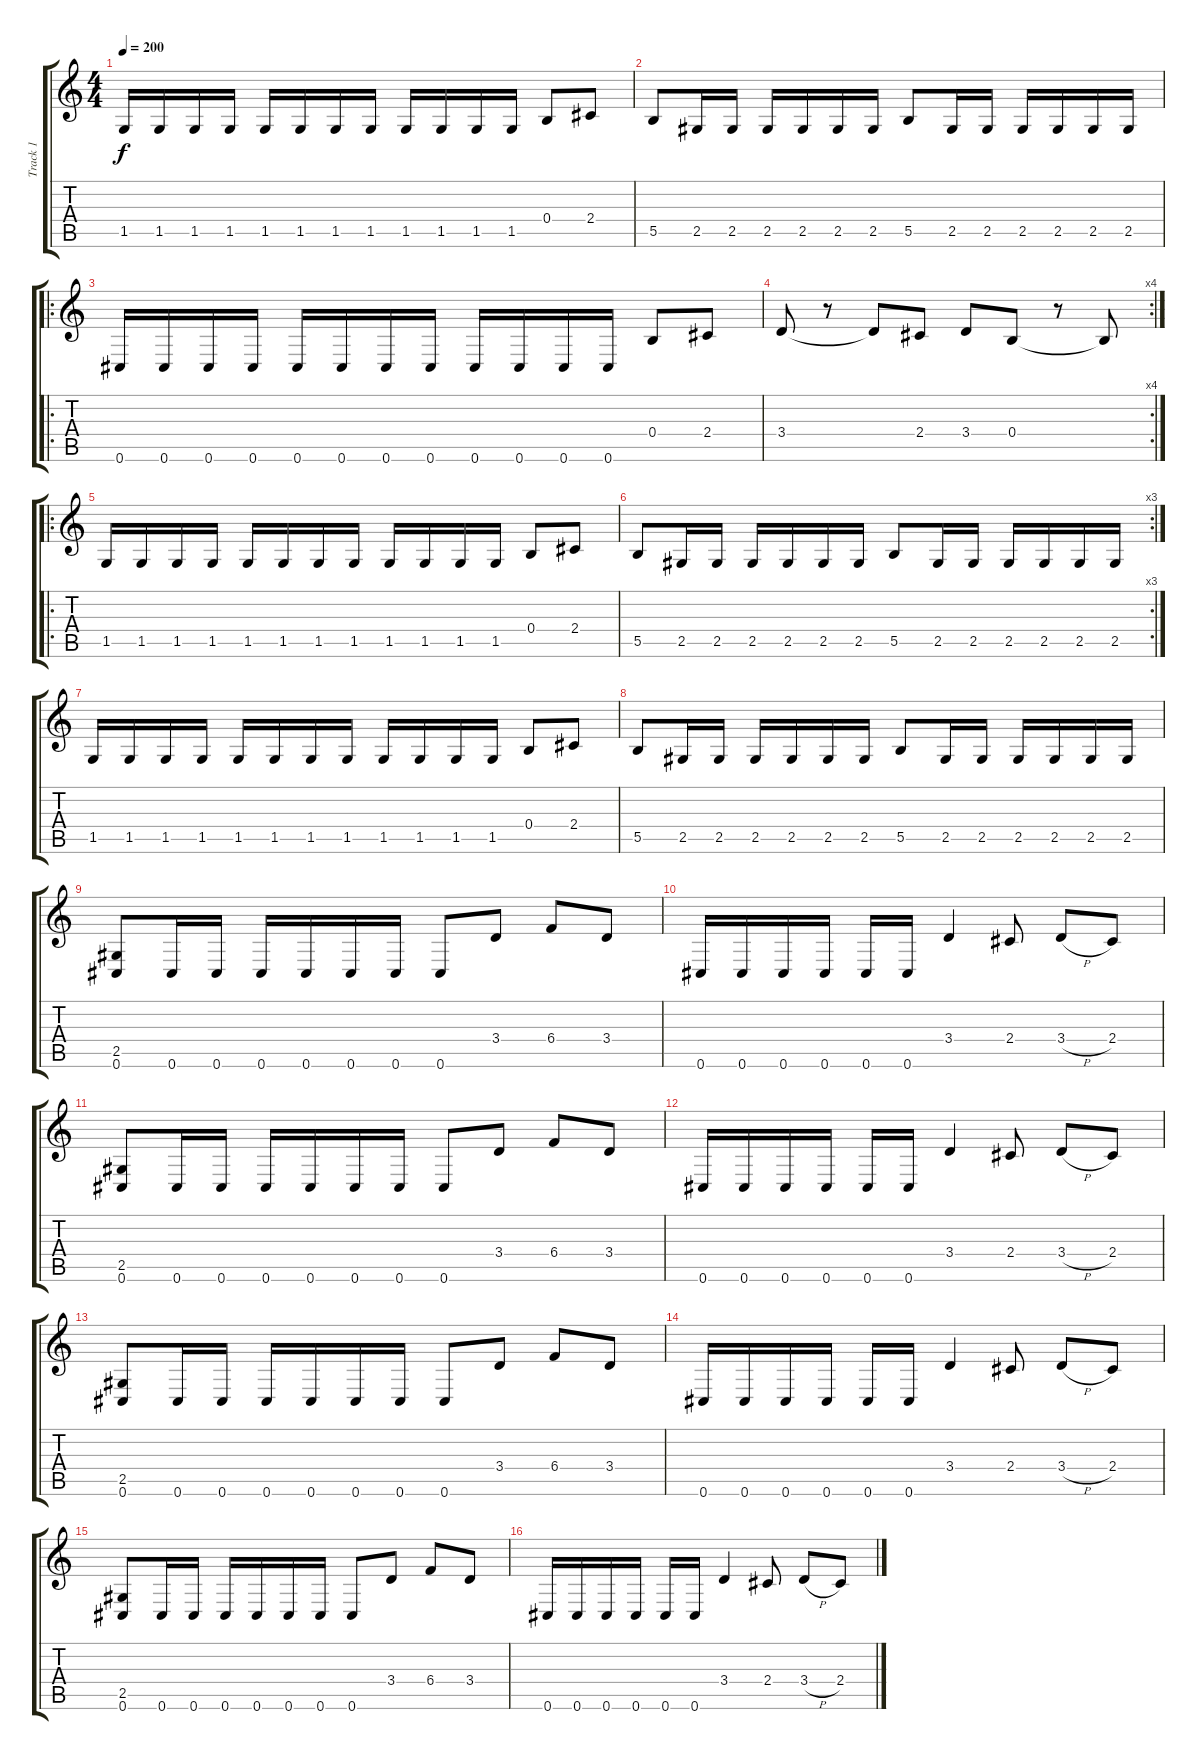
\track ("Track 1" "Track 1") {instrument distortionguitar}
\staff {score tabs}
\tuning (Db4 Ab3 E3 B2 Gb2 Db2) {hide}
\ts (4 4)
\tempo 200
\clef g2
\ks c
1.5.16{dy f} 1.5.16 1.5.16 1.5.16 1.5.16 1.5.16 1.5.16 1.5.16 1.5.16 1.5.16 1.5.16 1.5.16 0.4.8 2.4.8 |
5.5.8 2.5.16 2.5.16 2.5.16 2.5.16 2.5.16 2.5.16 5.5.8 2.5.16 2.5.16 2.5.16 2.5.16 2.5.16 2.5.16 |
\ro
0.6.16 0.6.16 0.6.16 0.6.16 0.6.16 0.6.16 0.6.16 0.6.16 0.6.16 0.6.16 0.6.16 0.6.16 0.4.8 2.4.8 |
\rc 4
3.4.8 r.8 3.4{t}.8 2.4.8 3.4.8 0.4.8 r.8 0.4{t}.8 |
\ro
1.5.16 1.5.16 1.5.16 1.5.16 1.5.16 1.5.16 1.5.16 1.5.16 1.5.16 1.5.16 1.5.16 1.5.16 0.4.8 2.4.8 |
\rc 3
5.5.8 2.5.16 2.5.16 2.5.16 2.5.16 2.5.16 2.5.16 5.5.8 2.5.16 2.5.16 2.5.16 2.5.16 2.5.16 2.5.16 |
1.5.16 1.5.16 1.5.16 1.5.16 1.5.16 1.5.16 1.5.16 1.5.16 1.5.16 1.5.16 1.5.16 1.5.16 0.4.8 2.4.8 |
5.5.8 2.5.16 2.5.16 2.5.16 2.5.16 2.5.16 2.5.16 5.5.8 2.5.16 2.5.16 2.5.16 2.5.16 2.5.16 2.5.16 |
(2.5 0.6).8 0.6.16 0.6.16 0.6.16 0.6.16 0.6.16 0.6.16 0.6.8 3.4.8 6.4.8 3.4.8 |
0.6.16 0.6.16 0.6.16 0.6.16 0.6.16 0.6.16 3.4.4 2.4.8 3.4{h}.8 2.4.8 |
(2.5 0.6).8 0.6.16 0.6.16 0.6.16 0.6.16 0.6.16 0.6.16 0.6.8 3.4.8 6.4.8 3.4.8 |
0.6.16 0.6.16 0.6.16 0.6.16 0.6.16 0.6.16 3.4.4 2.4.8 3.4{h}.8 2.4.8 |
(2.5 0.6).8 0.6.16 0.6.16 0.6.16 0.6.16 0.6.16 0.6.16 0.6.8 3.4.8 6.4.8 3.4.8 |
0.6.16 0.6.16 0.6.16 0.6.16 0.6.16 0.6.16 3.4.4 2.4.8 3.4{h}.8 2.4.8 |
(2.5 0.6).8 0.6.16 0.6.16 0.6.16 0.6.16 0.6.16 0.6.16 0.6.8 3.4.8 6.4.8 3.4.8 |
0.6.16 0.6.16 0.6.16 0.6.16 0.6.16 0.6.16 3.4.4 2.4.8 3.4{h}.8 2.4.8
